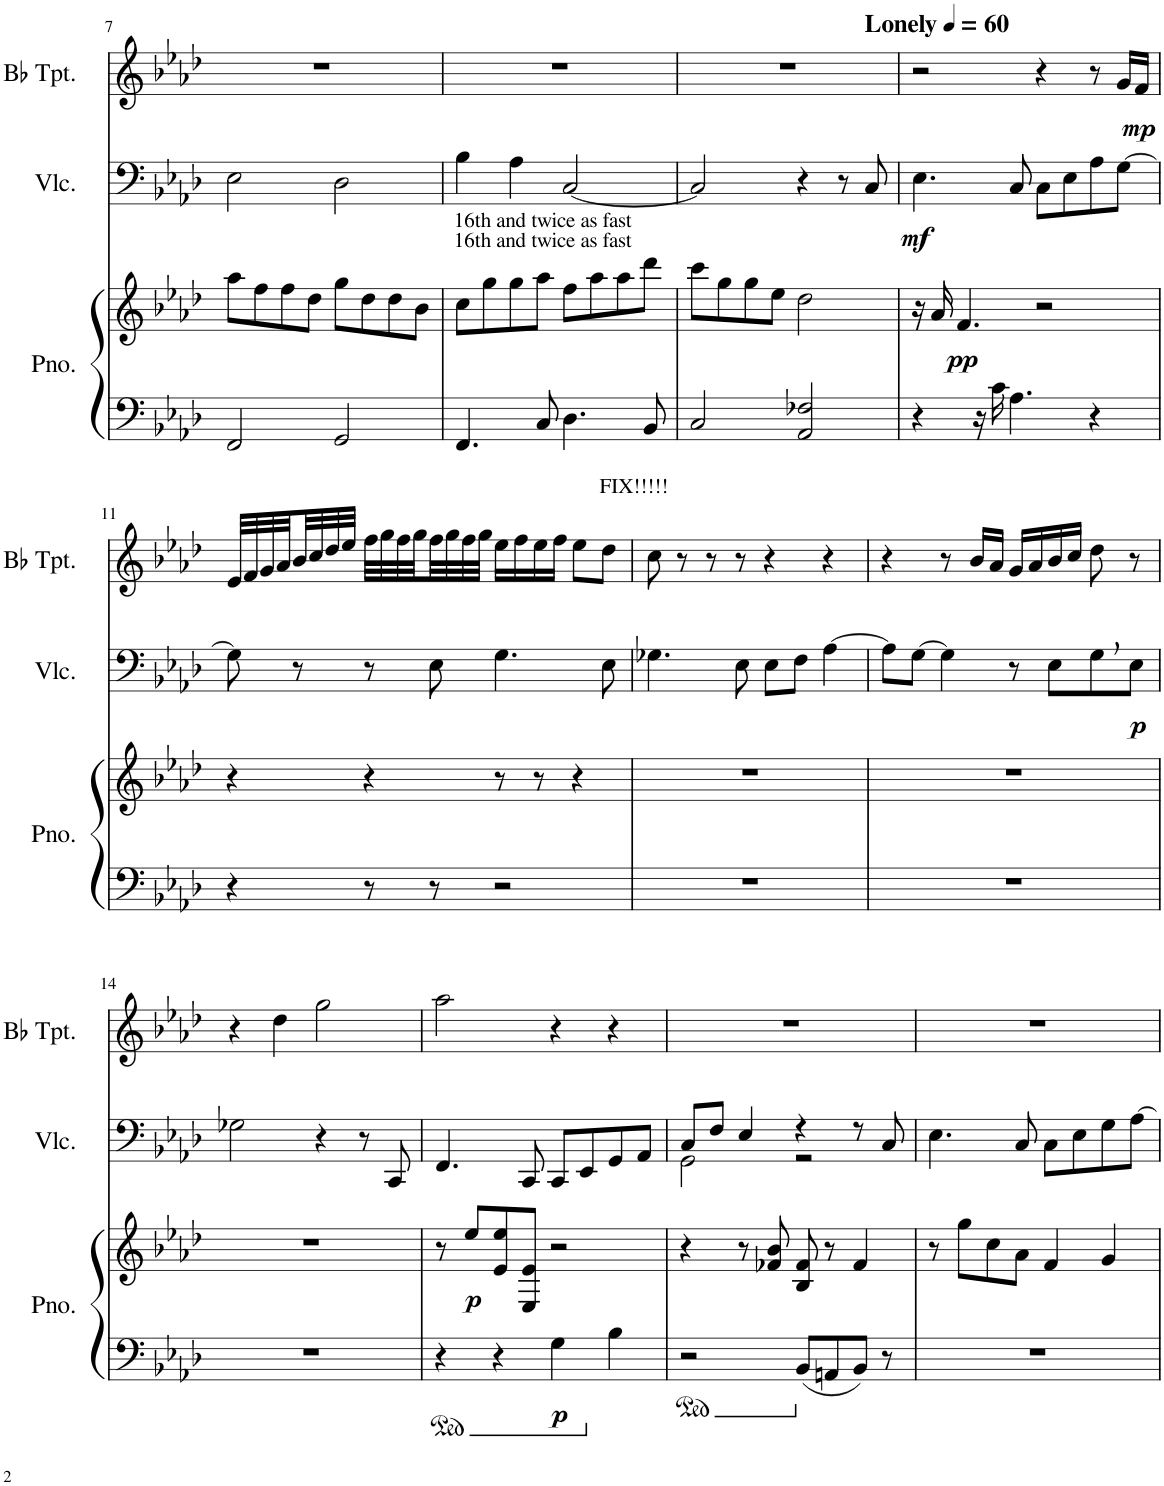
**kern	**kern	**dynam	**kern	**dynam	**kern	**dynam
*part3	*part3	*part3	*part2	*part2	*part1	*part1
*staff4	*staff3	*staff3/4	*staff2	*staff2	*staff1	*staff1
*I"Piano	*	*	*I"Violoncello	*	*I"Bb Trumpet	*
*I'Pno.	*	*	*I'Vlc.	*	*I'Bb Tpt.	*
!!LO:PB:g=z
*clefF4	*clefG2	*	*clefF4	*	*clefG2	*
*	*	*	*	*	*ITrd1c2	*
*k[b-e-a-d-]	*k[b-e-a-d-]	*	*k[b-e-a-d-]	*	*k[b-e-a-d-]	*
*M4/4	*M4/4	*	*M4/4	*	*M4/4	*
=7	=7	=7	=7	=7	=7	=7
2FF/	8aa-\L	.	2E-\	.	1r	.
.	8ff\	.	.	.	.	.
.	8ff\	.	.	.	.	.
.	8dd-\J	.	.	.	.	.
2GG/	8gg\L	.	2D-\	.	.	.
.	8dd-\	.	.	.	.	.
.	8dd-\	.	.	.	.	.
.	8b-\J	.	.	.	.	.
=8	=8	=8	=8	=8	=8	=8
!	!LO:TX:a:t=16th and twice as fast	!	!	!	!	!
!	!LO:TX:a:t=16th and twice as fast	!	!	!	!	!
4.FF/	8cc\L	.	4B-\	.	1r	.
.	8gg\	.	.	.	.	.
.	8gg\	.	4A-\	.	.	.
8C/	8aa-\J	.	.	.	.	.
4.D-\	8ff\L	.	[2C/	.	.	.
.	8aa-\	.	.	.	.	.
.	8aa-\	.	.	.	.	.
8BB-/	8ddd-\J	.	.	.	.	.
=9	=9	=9	=9	=9	=9	=9
*	*	*	*	*	*^	*
2C/	8ccc\L	.	2C/]	.	1r	2..ryy	.
.	8gg\	.	.	.	.	.	.
.	8gg\	.	.	.	.	.	.
.	8ee-\J	.	.	.	.	.	.
2AA-/ 2F-X/	2dd-\	.	4r	.	.	.	.
.	.	.	8r	.	.	.	.
*	*	*	*	*	*MM60	*	*
!	!	!	!	!	!	!LO:TX:a:B:t=Lonely	!
.	.	.	8C/	.	.	8ryy	.
=10	=10	=10	=10	=10	=10	=10	=10
!	!	!	!	!LO:DY:b	!	!	!
*	*	*	*	*	*v	*v	*
4r	16r	.	4.E-\	mf	2r	.
.	16a-/	.	.	.	.	.
!	!	!LO:DY:b	!	!	!	!
.	4.f/	pp	.	.	.	.
16r	.	.	.	.	.	.
16c\	.	.	.	.	.	.
4.A-\	.	.	8C/	.	.	.
.	2r	.	8C\L	.	4r	.
.	.	.	8E-\	.	.	.
4r	.	.	8A-\	.	8r	.
.	.	.	[8G\J	.	16g/LL	.
!	!	!	!	!	!	!LO:DY:b
.	.	.	.	.	16f/JJ	mp
!!LO:LB:g=z
=11	=11	=11	=11	=11	=11	=11
4r	4r	.	8G\]	.	32e-/LLL	.
.	.	.	.	.	32f/	.
.	.	.	.	.	32g/	.
.	.	.	.	.	32a-/	.
.	.	.	8r	.	32b-/	.
.	.	.	.	.	32cc/	.
.	.	.	.	.	32dd-/	.
.	.	.	.	.	32ee-/JJJ	.
8r	4r	.	8r	.	32ff\LLL	.
.	.	.	.	.	32gg\	.
.	.	.	.	.	32ff\	.
.	.	.	.	.	32gg\	.
8r	.	.	8E-\	.	32ff\	.
.	.	.	.	.	32gg\	.
.	.	.	.	.	32ff\	.
.	.	.	.	.	32gg\JJJ	.
2r	8r	.	4.G\	.	16ee-\LL	.
.	.	.	.	.	16ff\	.
.	8r	.	.	.	16ee-\	.
.	.	.	.	.	16ff\JJ	.
.	4r	.	.	.	8ee-\L	.
.	.	.	8E-\	.	8dd-\J	.
=12	=12	=12	=12	=12	=12	=12
!	!	!	!	!	!LO:TX:a:t=FIX!!!!!	!
1r	1r	.	4.G-X\	.	8cc\	.
.	.	.	.	.	8r	.
.	.	.	.	.	8r	.
.	.	.	8E-\	.	8r	.
.	.	.	8E-\L	.	4r	.
.	.	.	8F\J	.	.	.
.	.	.	[4A-\	.	4r	.
=13	=13	=13	=13	=13	=13	=13
1r	1r	.	8A-\L]	.	4r	.
.	.	.	[8G\J	.	.	.
.	.	.	4G\]	.	8r	.
.	.	.	.	.	16b-/LL	.
.	.	.	.	.	16a-/JJ	.
.	.	.	8r	.	16g/LL	.
.	.	.	.	.	16a-/	.
.	.	.	8E-\L	.	16b-/	.
.	.	.	.	.	16cc/JJ	.
.	.	.	8G,\	.	8dd-\	.
!	!	!	!	!LO:DY:b	!	!
.	.	.	8E-\J	p	8r	.
!!LO:LB:g=z
=14	=14	=14	=14	=14	=14	=14
1r	1r	.	2G-X\	.	4r	.
.	.	.	.	.	4dd-\	.
.	.	.	4r	.	2gg\	.
.	.	.	8r	.	.	.
.	.	.	8CC/	.	.	.
=15	=15	=15	=15	=15	=15	=15
4r	8r	.	4.FF/	.	2aa-\	.
!	!	!LO:DY:b	!	!	!	!
.	8ee-/L	p	.	.	.	.
4r	8e-/ 8ee-/	.	.	.	.	.
.	8E-/ 8e-/J	.	8CC/	.	.	.
!	!	!LO:DY:b=2	!	!	!	!
4G\	2r	p	8CC/L	.	4r	.
.	.	.	8EE-/	.	.	.
4B-\	.	.	8GG/	.	4r	.
.	.	.	8AA-/J	.	.	.
=16	=16	=16	=16	=16	=16	=16
*	*	*	*^	*	*	*
2r	4r	.	8C/L	2GG\	.	1r	.
.	.	.	8F/J	.	.	.	.
.	8r	.	4E-/	.	.	.	.
.	8f-X/ 8b-/	.	.	.	.	.	.
8BB-/L	8B-/ 8f-/	.	4r	2r	.	.	.
8AAn/	8r	.	.	.	.	.	.
8BB-/J	4f-/	.	8r	.	.	.	.
8r	.	.	8C/	.	.	.	.
*	*	*	*v	*v	*	*	*
=17	=17	=17	=17	=17	=17	=17
1r	8r	.	4.E-\	.	1r	.
.	8gg\L	.	.	.	.	.
.	8cc\	.	.	.	.	.
.	8a-\J	.	8C/	.	.	.
.	4f/	.	8C\L	.	.	.
.	.	.	8E-\	.	.	.
.	4g/	.	8G\	.	.	.
.	.	.	[8A-\J	.	.	.
=	=	=	=	=	=	=
*-	*-	*-	*-	*-	*-	*-
